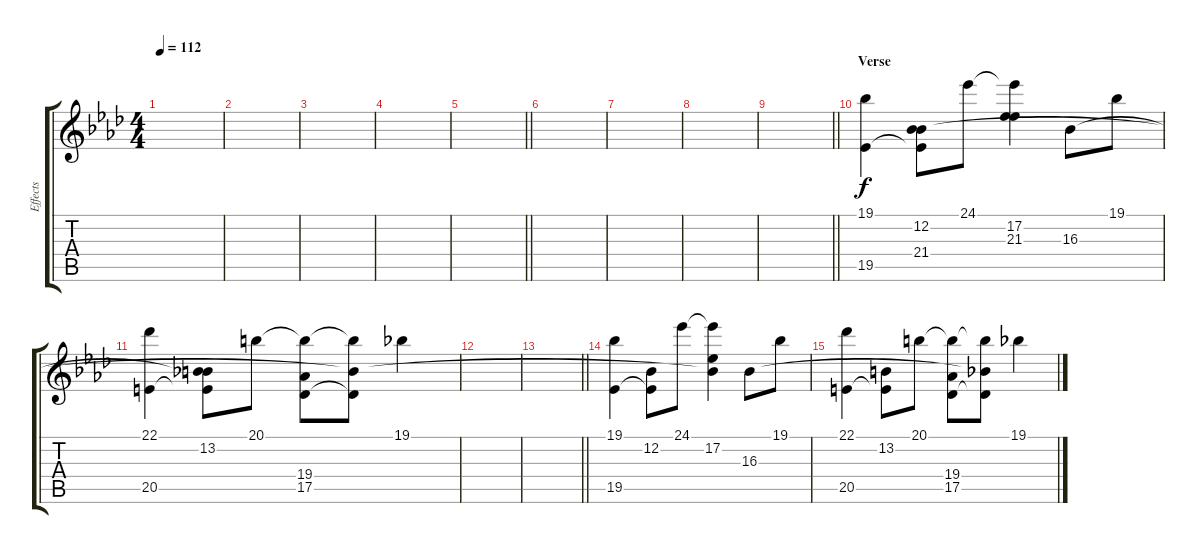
\track ("Effects" "Effects") {instrument stringensemble1}
\staff {score tabs}
\tuning (Eb4 Bb3 Gb3 Db3 Ab2 Db2) {hide}
\ts (4 4)
\tempo 112
\clef g2
\ks ab
|
|
|
|
\barLineRight lightlight
|
|
|
|
\barLineRight lightlight
|
\section ("" "Verse")
(19.1 19.5).4{instrument musicbox} (12.2 21.4 19.5{t}).8 24.1.8 (24.1{t} 17.2 21.3).4 16.3.8 19.1.8 |
(22.1 20.5).4{instrument musicbox} (13.2 21.4{t} 20.5{t}).8 20.1.8 (20.1{t} 19.4 17.5).8 (20.1{t} 16.3{t} 17.5{t}).8 19.1.4 |
|
\barLineRight lightlight
|
(19.1 19.5).4{instrument musicbox} (12.2 19.5{t}).8 24.1.8 (24.1{t} 17.2 16.3{t}).4 16.3.8 19.1.8 |
(22.1 20.5).4{instrument musicbox} (13.2 20.5{t}).8 20.1.8 (20.1{t} 19.4 17.5).8 (20.1{t} 16.3{t} 17.5{t}).8 19.1.4
